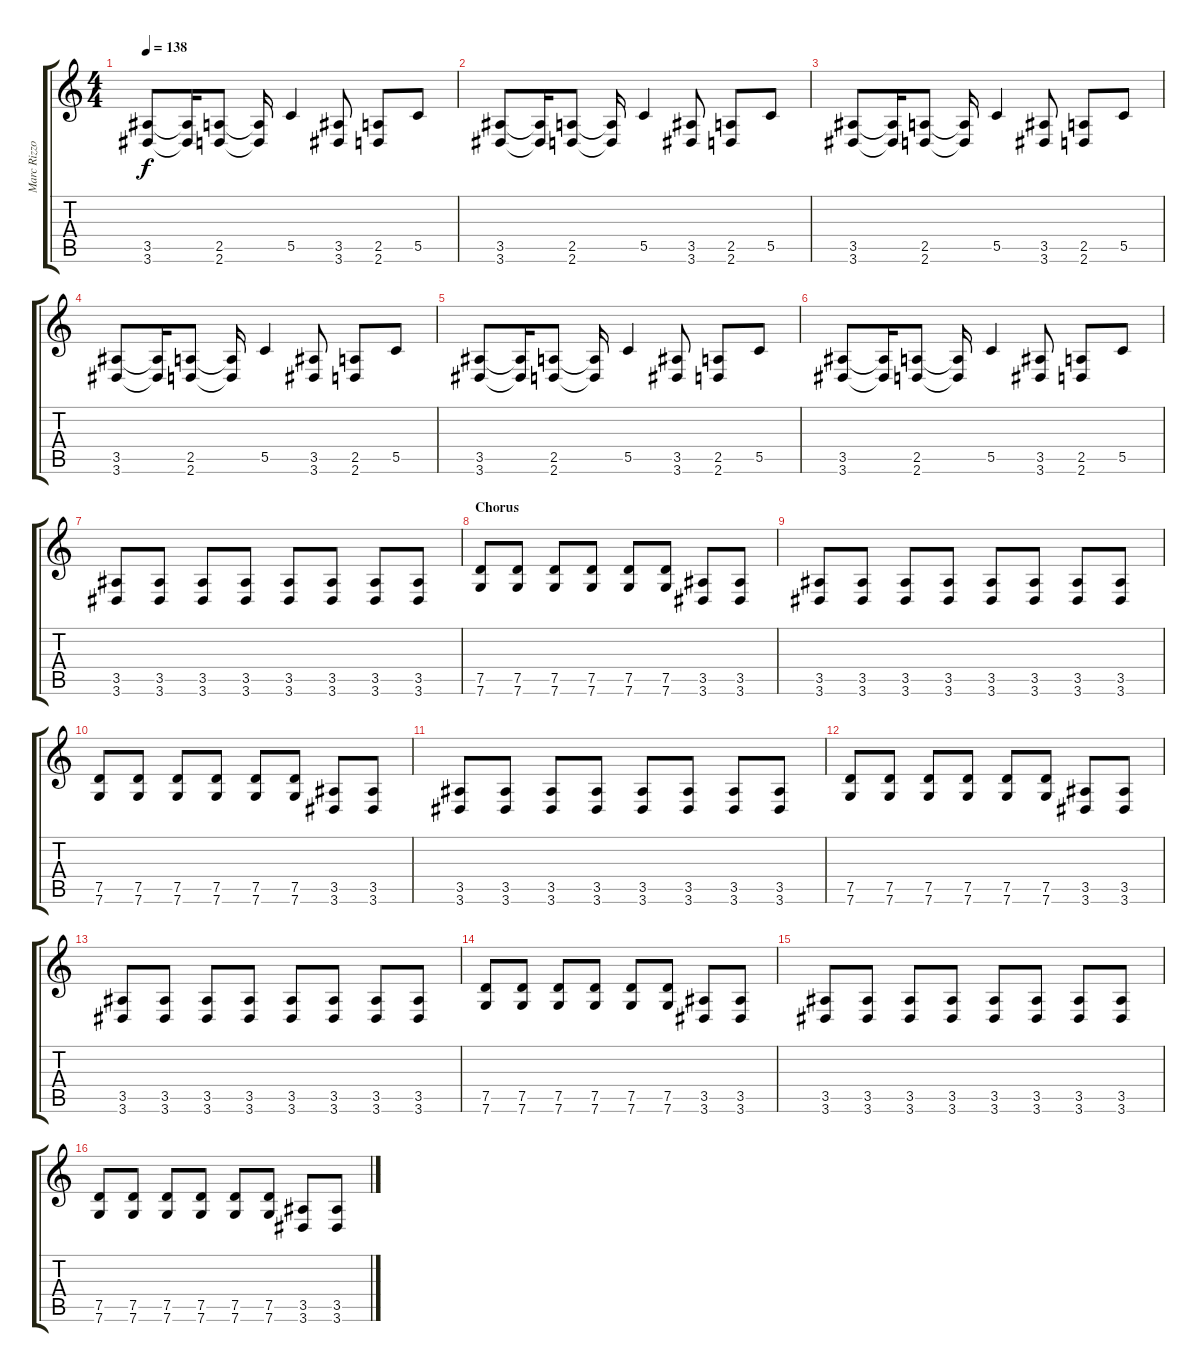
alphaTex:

\track ("Marc Rizzo - Guitar" "Marc Rizzo") {instrument distortionguitar}
\staff {score tabs}
\tuning (D4 A3 F3 C3 G2 C2) {hide}
\ts (4 4)
\tempo 138
\clef g2
\ks c
(3.5 3.6).8{dy f} (3.5{t} 3.6{t}).16 (2.5 2.6).8 (2.5{t} 2.6{t}).16 5.5.4 (3.5 3.6).8 (2.5 2.6).8 5.5.8 |
(3.5 3.6).8 (3.5{t} 3.6{t}).16 (2.5 2.6).8 (2.5{t} 2.6{t}).16 5.5.4 (3.5 3.6).8 (2.5 2.6).8 5.5.8 |
(3.5 3.6).8 (3.5{t} 3.6{t}).16 (2.5 2.6).8 (2.5{t} 2.6{t}).16 5.5.4 (3.5 3.6).8 (2.5 2.6).8 5.5.8 |
(3.5 3.6).8 (3.5{t} 3.6{t}).16 (2.5 2.6).8 (2.5{t} 2.6{t}).16 5.5.4 (3.5 3.6).8 (2.5 2.6).8 5.5.8 |
(3.5 3.6).8 (3.5{t} 3.6{t}).16 (2.5 2.6).8 (2.5{t} 2.6{t}).16 5.5.4 (3.5 3.6).8 (2.5 2.6).8 5.5.8 |
(3.5 3.6).8 (3.5{t} 3.6{t}).16 (2.5 2.6).8 (2.5{t} 2.6{t}).16 5.5.4 (3.5 3.6).8 (2.5 2.6).8 5.5.8 |
(3.5 3.6).8 (3.5 3.6).8 (3.5 3.6).8 (3.5 3.6).8 (3.5 3.6).8 (3.5 3.6).8 (3.5 3.6).8 (3.5 3.6).8 |
\section ("" "Chorus")
(7.5 7.6).8 (7.5 7.6).8 (7.5 7.6).8 (7.5 7.6).8 (7.5 7.6).8 (7.5 7.6).8 (3.5 3.6).8 (3.5 3.6).8 |
(3.5 3.6).8 (3.5 3.6).8 (3.5 3.6).8 (3.5 3.6).8 (3.5 3.6).8 (3.5 3.6).8 (3.5 3.6).8 (3.5 3.6).8 |
(7.5 7.6).8 (7.5 7.6).8 (7.5 7.6).8 (7.5 7.6).8 (7.5 7.6).8 (7.5 7.6).8 (3.5 3.6).8 (3.5 3.6).8 |
(3.5 3.6).8 (3.5 3.6).8 (3.5 3.6).8 (3.5 3.6).8 (3.5 3.6).8 (3.5 3.6).8 (3.5 3.6).8 (3.5 3.6).8 |
(7.5 7.6).8 (7.5 7.6).8 (7.5 7.6).8 (7.5 7.6).8 (7.5 7.6).8 (7.5 7.6).8 (3.5 3.6).8 (3.5 3.6).8 |
(3.5 3.6).8 (3.5 3.6).8 (3.5 3.6).8 (3.5 3.6).8 (3.5 3.6).8 (3.5 3.6).8 (3.5 3.6).8 (3.5 3.6).8 |
(7.5 7.6).8 (7.5 7.6).8 (7.5 7.6).8 (7.5 7.6).8 (7.5 7.6).8 (7.5 7.6).8 (3.5 3.6).8 (3.5 3.6).8 |
(3.5 3.6).8 (3.5 3.6).8 (3.5 3.6).8 (3.5 3.6).8 (3.5 3.6).8 (3.5 3.6).8 (3.5 3.6).8 (3.5 3.6).8 |
(7.5 7.6).8 (7.5 7.6).8 (7.5 7.6).8 (7.5 7.6).8 (7.5 7.6).8 (7.5 7.6).8 (3.5 3.6).8 (3.5 3.6).8
